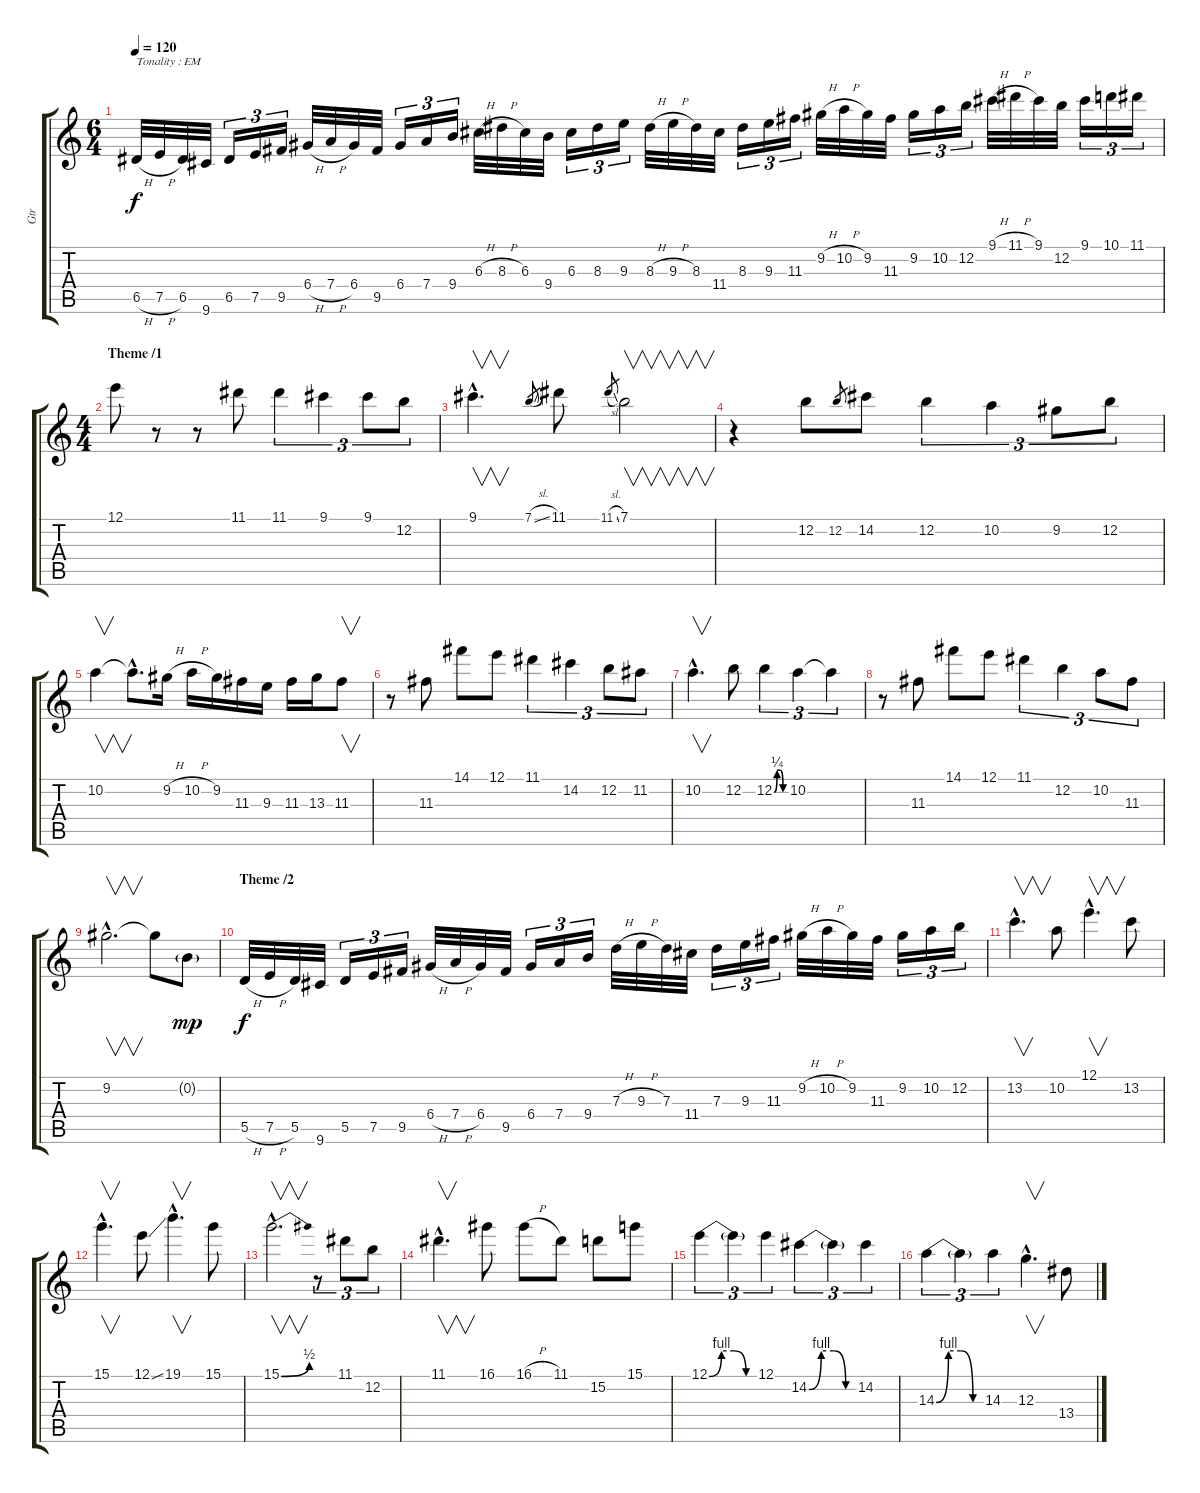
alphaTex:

\track ("Gtr" "Gtr") {instrument overdrivenguitar}
\staff {score tabs}
\tuning (E4 B3 G3 D3 A2 E2) {hide}
\ts (6 4)
\tempo 120
\clef g2
\ks c
6.5{h}.32{txt "Tonality : EM" dy f} 7.5{h}.32 6.5.32 9.6.32 6.5.16{tu (3 2)} 7.5.16{tu (3 2)} 9.5.16{tu (3 2)} 6.4{h}.32 7.4{h}.32 6.4.32 9.5.32 6.4.16{tu (3 2)} 7.4.16{tu (3 2)} 9.4.16{tu (3 2)} 6.3{h}.32 8.3{h}.32 6.3.32 9.4.32 6.3.16{tu (3 2)} 8.3.16{tu (3 2)} 9.3.16{tu (3 2)} 8.3{h}.32 9.3{h}.32 8.3.32 11.4.32 8.3.16{tu (3 2)} 9.3.16{tu (3 2)} 11.3.16{tu (3 2)} 9.2{h}.32 10.2{h}.32 9.2.32 11.3.32 9.2.16{tu (3 2)} 10.2.16{tu (3 2)} 12.2.16{tu (3 2)} 9.1{h}.32 11.1{h}.32 9.1.32 12.2.32 9.1.16{tu (3 2)} 10.1.16{tu (3 2)} 11.1.16{tu (3 2)} |
\ts (4 4)
\section ("" "Theme /1")
12.1.8 r.8 r.8 11.1.8 11.1.4{tu (3 2)} 9.1.4{tu (3 2)} 9.1.8{tu (3 2)} 12.2.8{tu (3 2)} |
9.1{hac}.4{v d} 7.1{sl}.8{gr} 11.1.8 11.1{sl}.8{gr} 7.1.2{v} |
r.4 12.2.8 12.2.8{gr} 14.2.8 12.2.4{tu (3 2)} 10.2.4{tu (3 2)} 9.2.8{tu (3 2)} 12.2.8{tu (3 2)} |
10.2.4{v} 10.2{hac t}.8{d} 9.2{h}.16 10.2{h}.16 9.2.16 11.3.16 9.3.16 11.3.16 13.3.16 11.3.8{v} |
r.8 11.3.8 14.1.8 12.1.8 11.1.4{tu (3 2)} 14.2.4{tu (3 2)} 12.2.8{tu (3 2)} 11.2.8{tu (3 2)} |
10.2{hac}.4{v d} 12.2.8 12.2{be (custom 0 0 15 1 30 1 45 0 60 0)}.4{tu (3 2)} 10.2.4{tu (3 2)} 10.2{t}.4{tu (3 2)} |
r.8 11.3.8 14.1.8 12.1.8 11.1.4{tu (3 2)} 12.2.4{tu (3 2)} 10.2.8{tu (3 2)} 11.3.8{tu (3 2)} |
9.2{hac}.2{v d} 9.2{t}.8 0.2{g}.8{dy mp} |
\section ("" "Theme /2")
5.5{h}.32{dy f} 7.5{h}.32 5.5.32 9.6.32 5.5.16{tu (3 2)} 7.5.16{tu (3 2)} 9.5.16{tu (3 2)} 6.4{h}.32 7.4{h}.32 6.4.32 9.5.32 6.4.16{tu (3 2)} 7.4.16{tu (3 2)} 9.4.16{tu (3 2)} 7.3{h}.32 9.3{h}.32 7.3.32 11.4.32 7.3.16{tu (3 2)} 9.3.16{tu (3 2)} 11.3.16{tu (3 2)} 9.2{h}.32 10.2{h}.32 9.2.32 11.3.32 9.2.16{tu (3 2)} 10.2.16{tu (3 2)} 12.2.16{tu (3 2)} |
13.2{hac}.4{v d} 10.2.8 12.1{hac}.4{v d} 13.2.8 |
15.1{hac}.4{v d} 12.1{ss}.8 19.1{hac}.4{v d} 15.1.8 |
15.1{be (bend 0 0 60 2) hac}.2{v d} r.8{tu (3 2)} 11.1.8{tu (3 2)} 12.2.8{tu (3 2)} |
11.1{hac}.4{v d} 16.1.8 16.1{h}.8 11.1.8 15.2.8 15.1.8 |
12.1{be (custom 0 0 15 4 30 4 45 0 60 0)}.4{tu (3 2)} 12.1{t}.4{tu (3 2)} 12.1.4{tu (3 2)} 14.2{be (custom 0 0 15 4 30 4 45 0 60 0)}.4{tu (3 2)} 14.2{t}.4{tu (3 2)} 14.2.4{tu (3 2)} |
14.3{be (custom 0 0 15 4 30 4 45 0 60 0)}.4{tu (3 2)} 14.3{t}.4{tu (3 2)} 14.3.4{tu (3 2)} 12.3{hac}.4{v d} 13.4.8
